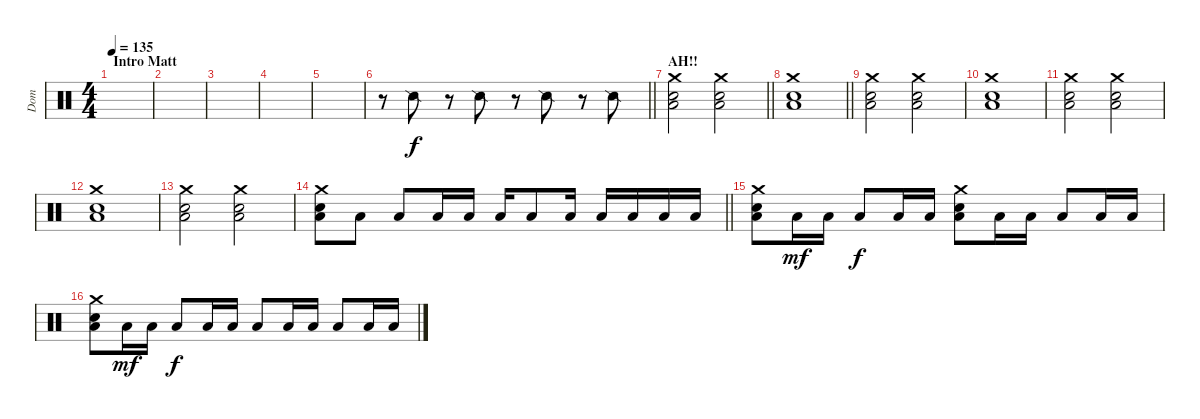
\track ("Dom" "Dom") {instrument percussion}
\staff {score}
\articulation defaults
\ts (4 4)
\section ("" "Intro Matt")
\tempo 135
\clef neutral
\ks c
|
|
|
|
|
\barLineRight lightlight
r.8 "Snare (side stick) 2".8 r.8 "Snare (side stick) 2".8 r.8 "Snare (side stick) 2".8 r.8 "Snare (side stick) 2".8 |
\section ("" "AH!!")
\barLineRight lightlight
("Low Floor Tom (hit)" "Snare (hit) 2" "Crash medium (hit)").2 ("Low Floor Tom (hit)" "Snare (hit) 2" "Crash medium (hit)").2 |
\section ("" "")
\barLineRight lightlight
("Low Floor Tom (hit)" "Snare (hit) 2" "Crash medium (hit)").1 |
\section ("" "")
("Low Floor Tom (hit)" "Snare (hit) 2" "Crash medium (hit)").2 ("Low Floor Tom (hit)" "Snare (hit) 2" "Crash medium (hit)").2 |
("Low Floor Tom (hit)" "Snare (hit) 2" "Crash medium (hit)").1 |
("Low Floor Tom (hit)" "Snare (hit) 2" "Crash medium (hit)").2 ("Low Floor Tom (hit)" "Snare (hit) 2" "Crash medium (hit)").2 |
("Low Floor Tom (hit)" "Snare (hit) 2" "Crash medium (hit)").1 |
("Low Floor Tom (hit)" "Snare (hit) 2" "Crash medium (hit)").2 ("Low Floor Tom (hit)" "Snare (hit) 2" "Crash medium (hit)").2 |
\barLineRight lightlight
("Low Floor Tom (hit)" "Snare (hit) 2" "Crash medium (hit)").8 "Low Floor Tom (hit)".8 "Low Floor Tom (hit)".8 "Low Floor Tom (hit)".16 "Low Floor Tom (hit)".16 "Low Tom (hit)".16 "Low Floor Tom (hit)".8 "Low Floor Tom (hit)".16 "Low Tom (hit)".16 "Low Floor Tom (hit)".16 "Low Floor Tom (hit)".16 "Low Floor Tom (hit)".16 |
\section ("" "")
("Low Floor Tom (hit)" "Snare (hit) 2" "Crash medium (hit)").8 "Low Floor Tom (hit)".16{dy mf} "Low Floor Tom (hit)".16 "Low Tom (hit)".8{dy f} "Low Floor Tom (hit)".16 "Low Floor Tom (hit)".16 ("Low Floor Tom (hit)" "Snare (hit) 2" "Crash medium (hit)").8 "Low Floor Tom (hit)".16 "Low Floor Tom (hit)".16 "Low Tom (hit)".8 "Low Floor Tom (hit)".16 "Low Floor Tom (hit)".16 |
("Low Floor Tom (hit)" "Snare (hit) 2" "Crash medium (hit)").8 "Low Floor Tom (hit)".16{dy mf} "Low Floor Tom (hit)".16 "Low Floor Tom (hit)".8{dy f} "Low Floor Tom (hit)".16 "Low Floor Tom (hit)".16 "Low Tom (hit)".8 "Low Floor Tom (hit)".16 "Low Floor Tom (hit)".16 "Low Tom (hit)".8 "Low Floor Tom (hit)".16 "Low Floor Tom (hit)".16
